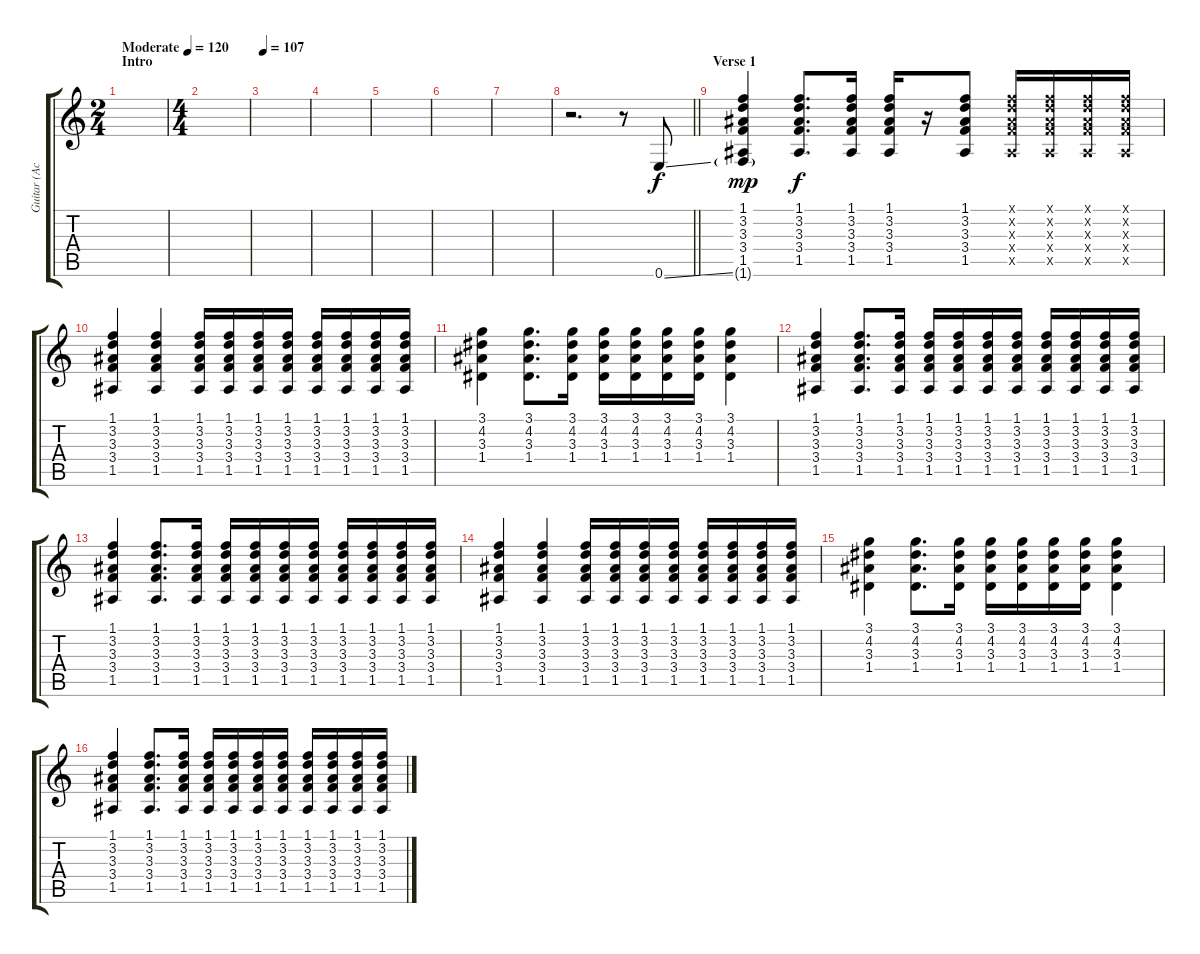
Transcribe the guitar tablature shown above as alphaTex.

\track ("Guitar (Acoustic)" "Guitar (Ac") {instrument acousticguitarsteel}
\staff {score tabs}
\tuning (E4 B3 G3 D3 A2 E2) {hide}
\ts (2 4)
\section ("" "Intro")
\tempo (120 "Moderate")
\tempo 130
\tempo (120 "Moderate")
\clef g2
\ks c
|
\ts (4 4)
|
\tempo 107
|
|
|
|
|
\barLineRight lightlight
r.2{d} r.8 0.6{ss}.8 |
\section ("" "Verse 1")
(1.1 3.2 3.3 3.4 1.5 1.6{g}).4{dy mp} (1.1 3.2 3.3 3.4 1.5).8{d dy f} (1.1 3.2 3.3 3.4 1.5).16 (1.1 3.2 3.3 3.4 1.5).16 r.16 (1.1 3.2 3.3 3.4 1.5).8 (1.1{x} 3.2{x} 3.3{x} 3.4{x} 1.5{x}).16 (1.1{x} 3.2{x} 3.3{x} 3.4{x} 1.5{x}).16 (1.1{x} 3.2{x} 3.3{x} 3.4{x} 1.5{x}).16 (1.1{x} 3.2{x} 3.3{x} 3.4{x} 1.5{x}).16 |
(1.1 3.2 3.3 3.4 1.5).4 (1.1 3.2 3.3 3.4 1.5).4 (1.1 3.2 3.3 3.4 1.5).16 (1.1 3.2 3.3 3.4 1.5).16 (1.1 3.2 3.3 3.4 1.5).16 (1.1 3.2 3.3 3.4 1.5).16 (1.1 3.2 3.3 3.4 1.5).16 (1.1 3.2 3.3 3.4 1.5).16 (1.1 3.2 3.3 3.4 1.5).16 (1.1 3.2 3.3 3.4 1.5).16 |
(3.1 4.2 3.3 1.4).4 (3.1 4.2 3.3 1.4).8{d} (3.1 4.2 3.3 1.4).16 (3.1 4.2 3.3 1.4).16 (3.1 4.2 3.3 1.4).16 (3.1 4.2 3.3 1.4).16 (3.1 4.2 3.3 1.4).16 (3.1 4.2 3.3 1.4).4 |
(1.1 3.2 3.3 3.4 1.5).4 (1.1 3.2 3.3 3.4 1.5).8{d} (1.1 3.2 3.3 3.4 1.5).16 (1.1 3.2 3.3 3.4 1.5).16 (1.1 3.2 3.3 3.4 1.5).16 (1.1 3.2 3.3 3.4 1.5).16 (1.1 3.2 3.3 3.4 1.5).16 (1.1 3.2 3.3 3.4 1.5).16 (1.1 3.2 3.3 3.4 1.5).16 (1.1 3.2 3.3 3.4 1.5).16 (1.1 3.2 3.3 3.4 1.5).16 |
(1.1 3.2 3.3 3.4 1.5).4 (1.1 3.2 3.3 3.4 1.5).8{d} (1.1 3.2 3.3 3.4 1.5).16 (1.1 3.2 3.3 3.4 1.5).16 (1.1 3.2 3.3 3.4 1.5).16 (1.1 3.2 3.3 3.4 1.5).16 (1.1 3.2 3.3 3.4 1.5).16 (1.1 3.2 3.3 3.4 1.5).16 (1.1 3.2 3.3 3.4 1.5).16 (1.1 3.2 3.3 3.4 1.5).16 (1.1 3.2 3.3 3.4 1.5).16 |
(1.1 3.2 3.3 3.4 1.5).4 (1.1 3.2 3.3 3.4 1.5).4 (1.1 3.2 3.3 3.4 1.5).16 (1.1 3.2 3.3 3.4 1.5).16 (1.1 3.2 3.3 3.4 1.5).16 (1.1 3.2 3.3 3.4 1.5).16 (1.1 3.2 3.3 3.4 1.5).16 (1.1 3.2 3.3 3.4 1.5).16 (1.1 3.2 3.3 3.4 1.5).16 (1.1 3.2 3.3 3.4 1.5).16 |
(3.1 4.2 3.3 1.4).4 (3.1 4.2 3.3 1.4).8{d} (3.1 4.2 3.3 1.4).16 (3.1 4.2 3.3 1.4).16 (3.1 4.2 3.3 1.4).16 (3.1 4.2 3.3 1.4).16 (3.1 4.2 3.3 1.4).16 (3.1 4.2 3.3 1.4).4 |
(1.1 3.2 3.3 3.4 1.5).4 (1.1 3.2 3.3 3.4 1.5).8{d} (1.1 3.2 3.3 3.4 1.5).16 (1.1 3.2 3.3 3.4 1.5).16 (1.1 3.2 3.3 3.4 1.5).16 (1.1 3.2 3.3 3.4 1.5).16 (1.1 3.2 3.3 3.4 1.5).16 (1.1 3.2 3.3 3.4 1.5).16 (1.1 3.2 3.3 3.4 1.5).16 (1.1 3.2 3.3 3.4 1.5).16 (1.1 3.2 3.3 3.4 1.5).16
